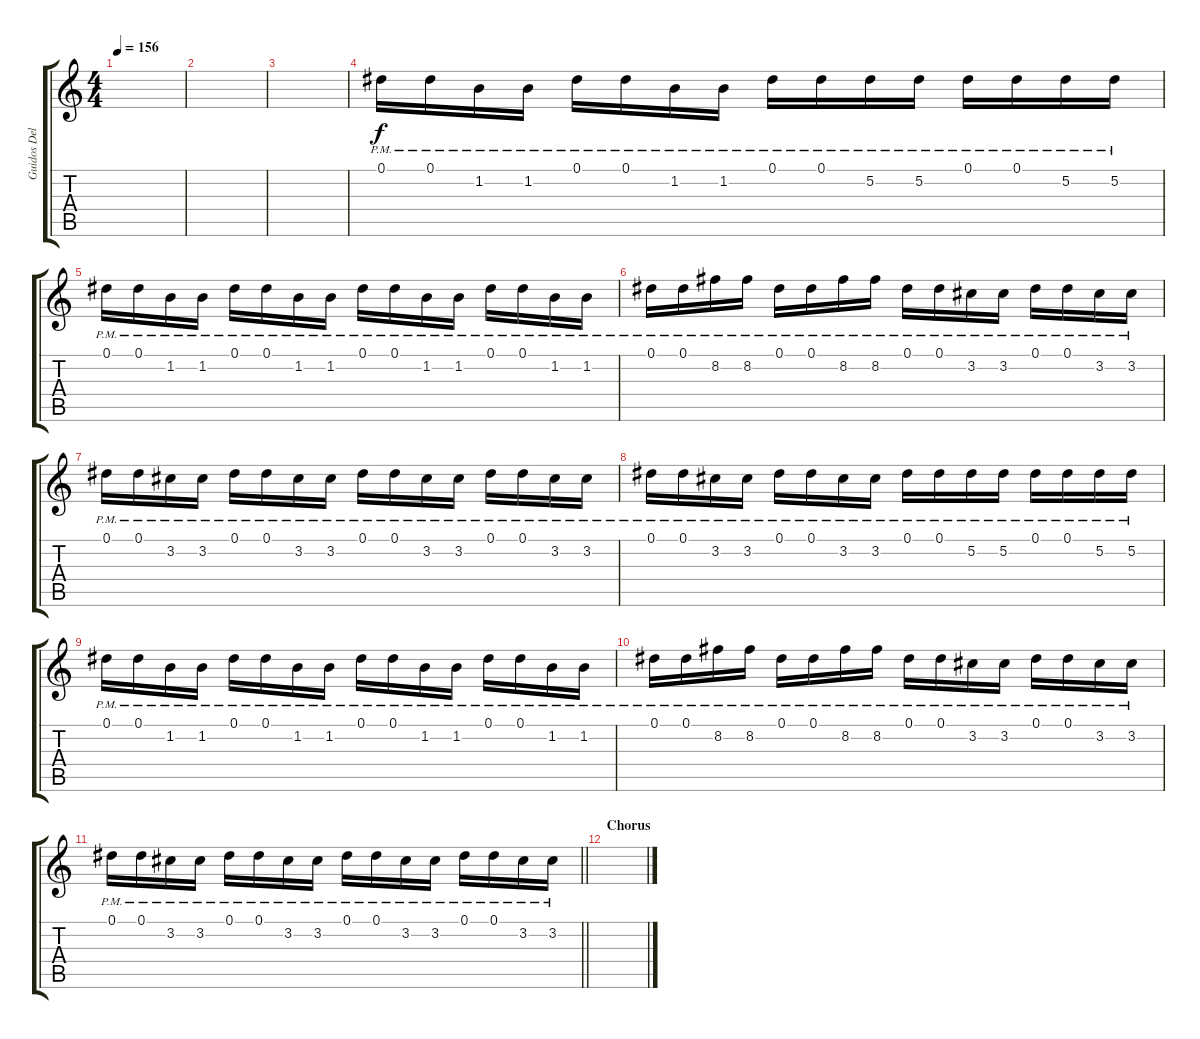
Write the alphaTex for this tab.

\track ("Guidos Delay" "Guidos Del") {instrument distortionguitar}
\staff {score tabs}
\tuning (Eb4 Bb3 Gb3 Db3 Ab2 Eb2) {hide}
\ts (4 4)
\tempo 156
\clef g2
\ks c
|
|
|
0.1{pm}.16 0.1{pm}.16 1.2{pm}.16 1.2{pm}.16 0.1{pm}.16 0.1{pm}.16 1.2{pm}.16 1.2{pm}.16 0.1{pm}.16 0.1{pm}.16 5.2{pm}.16 5.2{pm}.16 0.1{pm}.16 0.1{pm}.16 5.2{pm}.16 5.2{pm}.16 |
0.1{pm}.16 0.1{pm}.16 1.2{pm}.16 1.2{pm}.16 0.1{pm}.16 0.1{pm}.16 1.2{pm}.16 1.2{pm}.16 0.1{pm}.16 0.1{pm}.16 1.2{pm}.16 1.2{pm}.16 0.1{pm}.16 0.1{pm}.16 1.2{pm}.16 1.2{pm}.16 |
0.1{pm}.16 0.1{pm}.16 8.2{pm}.16 8.2{pm}.16 0.1{pm}.16 0.1{pm}.16 8.2{pm}.16 8.2{pm}.16 0.1{pm}.16 0.1{pm}.16 3.2{pm}.16 3.2{pm}.16 0.1{pm}.16 0.1{pm}.16 3.2{pm}.16 3.2{pm}.16 |
0.1{pm}.16 0.1{pm}.16 3.2{pm}.16 3.2{pm}.16 0.1{pm}.16 0.1{pm}.16 3.2{pm}.16 3.2{pm}.16 0.1{pm}.16 0.1{pm}.16 3.2{pm}.16 3.2{pm}.16 0.1{pm}.16 0.1{pm}.16 3.2{pm}.16 3.2{pm}.16 |
0.1{pm}.16 0.1{pm}.16 3.2{pm}.16 3.2{pm}.16 0.1{pm}.16 0.1{pm}.16 3.2{pm}.16 3.2{pm}.16 0.1{pm}.16 0.1{pm}.16 5.2{pm}.16 5.2{pm}.16 0.1{pm}.16 0.1{pm}.16 5.2{pm}.16 5.2{pm}.16 |
0.1{pm}.16 0.1{pm}.16 1.2{pm}.16 1.2{pm}.16 0.1{pm}.16 0.1{pm}.16 1.2{pm}.16 1.2{pm}.16 0.1{pm}.16 0.1{pm}.16 1.2{pm}.16 1.2{pm}.16 0.1{pm}.16 0.1{pm}.16 1.2{pm}.16 1.2{pm}.16 |
0.1{pm}.16 0.1{pm}.16 8.2{pm}.16 8.2{pm}.16 0.1{pm}.16 0.1{pm}.16 8.2{pm}.16 8.2{pm}.16 0.1{pm}.16 0.1{pm}.16 3.2{pm}.16 3.2{pm}.16 0.1{pm}.16 0.1{pm}.16 3.2{pm}.16 3.2{pm}.16 |
\barLineRight lightlight
0.1{pm}.16 0.1{pm}.16 3.2{pm}.16 3.2{pm}.16 0.1{pm}.16 0.1{pm}.16 3.2{pm}.16 3.2{pm}.16 0.1{pm}.16 0.1{pm}.16 3.2{pm}.16 3.2{pm}.16 0.1{pm}.16 0.1{pm}.16 3.2{pm}.16 3.2{pm}.16 |
\section ("" "Chorus")
